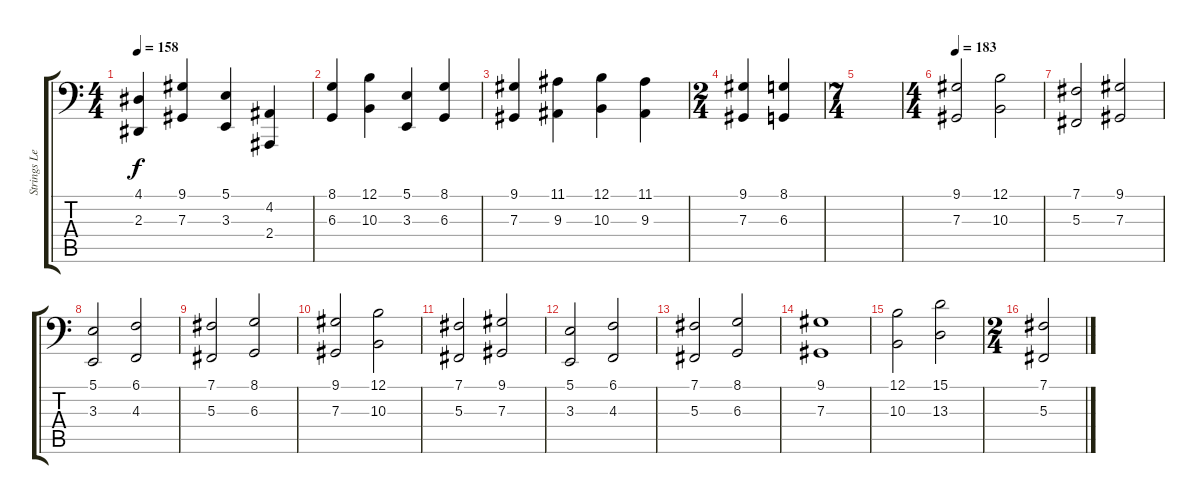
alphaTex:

\track ("Strings LeftHand" "Strings Le") {instrument stringensemble1}
\staff {score tabs}
\tuning (B2 Gb2 Db2 Ab1 Eb1 Bb0) {hide}
\ts (4 4)
\tempo 158
\clef f4
\ks c
(4.1 2.3).4{dy f} (9.1 7.3).4 (5.1 3.3).4 (4.2 2.4).4 |
(8.1 6.3).4 (12.1 10.3).4 (5.1 3.3).4 (8.1 6.3).4 |
(9.1 7.3).4 (11.1 9.3).4 (12.1 10.3).4 (11.1 9.3).4 |
\ts (2 4)
(9.1 7.3).4 (8.1 6.3).4 |
\ts (7 4)
|
\ts (4 4)
\tempo 183
(9.1 7.3).2 (12.1 10.3).2 |
(7.1 5.3).2 (9.1 7.3).2 |
(5.1 3.3).2 (6.1 4.3).2 |
(7.1 5.3).2 (8.1 6.3).2 |
(9.1 7.3).2 (12.1 10.3).2 |
(7.1 5.3).2 (9.1 7.3).2 |
(5.1 3.3).2 (6.1 4.3).2 |
(7.1 5.3).2 (8.1 6.3).2 |
(9.1 7.3).1 |
(12.1 10.3).2 (15.1 13.3).2 |
\ts (2 4)
(7.1 5.3).2
